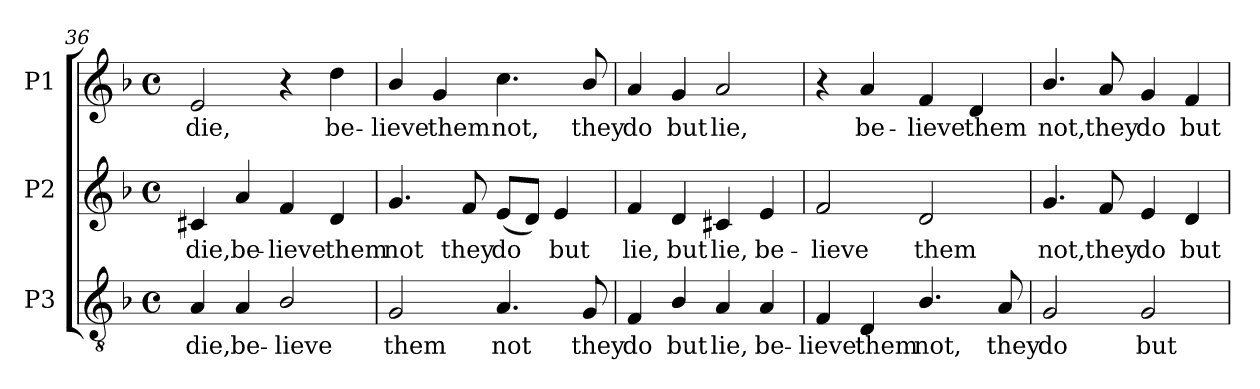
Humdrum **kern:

**kern	**text	**kern	**text	**kern	**text
*part3	*part3	*part2	*part2	*part1	*part1
*staff3	*staff3	*staff2	*staff2	*staff1	*staff1
*I"P3	*	*I"P2	*	*I"P1	*
!!LO:LB:g=z
*clefGv2	*	*clefG2	*	*clefG2	*
*ITrd7c12	*	*	*	*	*
*k[b-]	*	*k[b-]	*	*k[b-]	*
*F:	*	*F:	*	*F:	*
*M4/4	*	*M4/4	*	*M4/4	*
*met(c)	*	*met(c)	*	*met(c)	*
=36	=36	=36	=36	=36	=36
!	!LO:LY:b:color=#000000	!	!	!	!
!	!	!	!LO:LY:b:color=#000000	!	!
!	!	!	!	!	!LO:LY:b:color=#000000
4AAi/	die,	4c#Xi/	die,	2ei/	die,
!	!LO:LY:b:color=#000000	!	!	!	!
!	!	!	!LO:LY:b:color=#000000	!	!
4AAi/	be-	4ai/	be-	.	.
!	!LO:LY:b:color=#000000	!	!	!	!
!	!	!	!LO:LY:b:color=#000000	!	!
2BB-i/	-lieve	4fi/	-lieve	4r	.
!	!	!	!LO:LY:b:color=#000000	!	!
!	!	!	!	!	!LO:LY:b:color=#000000
.	.	4di/	them	4ddi\	be-
=37	=37	=37	=37	=37	=37
!	!LO:LY:b:color=#000000	!	!	!	!
!	!	!	!LO:LY:b:color=#000000	!	!
!	!	!	!	!	!LO:LY:b:color=#000000
2GGi/	them	4.gi/	not	4b-i/	-lieve
!	!	!	!	!	!LO:LY:b:color=#000000
.	.	.	.	4gi/	them
!	!	!	!LO:LY:b:color=#000000	!	!
.	.	8fi/	they	.	.
!	!LO:LY:b:color=#000000	!	!	!	!
!	!	!	!LO:LY:b:color=#000000	!	!
!	!	!	!	!	!LO:LY:b:color=#000000
4.AAi/	not	(8ei/L	do	4.cci\	not,
.	.	8di/J)	.	.	.
!	!	!	!LO:LY:b:color=#000000	!	!
.	.	4ei/	but	.	.
!	!LO:LY:b:color=#000000	!	!	!	!
!	!	!	!	!	!LO:LY:b:color=#000000
8GGi/	they	.	.	8b-i/	they
=38	=38	=38	=38	=38	=38
!	!LO:LY:b:color=#000000	!	!	!	!
!	!	!	!LO:LY:b:color=#000000	!	!
!	!	!	!	!	!LO:LY:b:color=#000000
4FFi/	do	4fi/	lie,	4ai/	do
!	!LO:LY:b:color=#000000	!	!	!	!
!	!	!	!LO:LY:b:color=#000000	!	!
!	!	!	!	!	!LO:LY:b:color=#000000
4BB-i/	but	4di/	but	4gi/	but
!	!LO:LY:b:color=#000000	!	!	!	!
!	!	!	!LO:LY:b:color=#000000	!	!
!	!	!	!	!	!LO:LY:b:color=#000000
4AAi/	lie,	4c#Xi/	lie,	2ai/	lie,
!	!LO:LY:b:color=#000000	!	!	!	!
!	!	!	!LO:LY:b:color=#000000	!	!
4AAi/	be-	4ei/	be-	.	.
=39	=39	=39	=39	=39	=39
!	!LO:LY:b:color=#000000	!	!	!	!
!	!	!	!LO:LY:b:color=#000000	!	!
4FFi/	-lieve	2fi/	-lieve	4r	.
!	!LO:LY:b:color=#000000	!	!	!	!
!	!	!	!	!	!LO:LY:b:color=#000000
4DDi/	them	.	.	4ai/	be-
!	!LO:LY:b:color=#000000	!	!	!	!
!	!	!	!LO:LY:b:color=#000000	!	!
!	!	!	!	!	!LO:LY:b:color=#000000
4.BB-i/	not,	2di/	them	4fi/	-lieve
!	!	!	!	!	!LO:LY:b:color=#000000
.	.	.	.	4di/	them
!	!LO:LY:b:color=#000000	!	!	!	!
8AAi/	they	.	.	.	.
!!LO:LB:g=z
=40	=40	=40	=40	=40	=40
!	!LO:LY:b:color=#000000	!	!	!	!
!	!	!	!LO:LY:b:color=#000000	!	!
!	!	!	!	!	!LO:LY:b:color=#000000
2GGi/	do	4.gi/	not,	4.b-i/	not,
!	!	!	!LO:LY:b:color=#000000	!	!
!	!	!	!	!	!LO:LY:b:color=#000000
.	.	8fi/	they	8ai/	they
!	!LO:LY:b:color=#000000	!	!	!	!
!	!	!	!LO:LY:b:color=#000000	!	!
!	!	!	!	!	!LO:LY:b:color=#000000
2GGi/	but	4ei/	do	4gi/	do
!	!	!	!LO:LY:b:color=#000000	!	!
!	!	!	!	!	!LO:LY:b:color=#000000
.	.	4di/	but	4fi/	but
=	=	=	=	=	=
*-	*-	*-	*-	*-	*-
